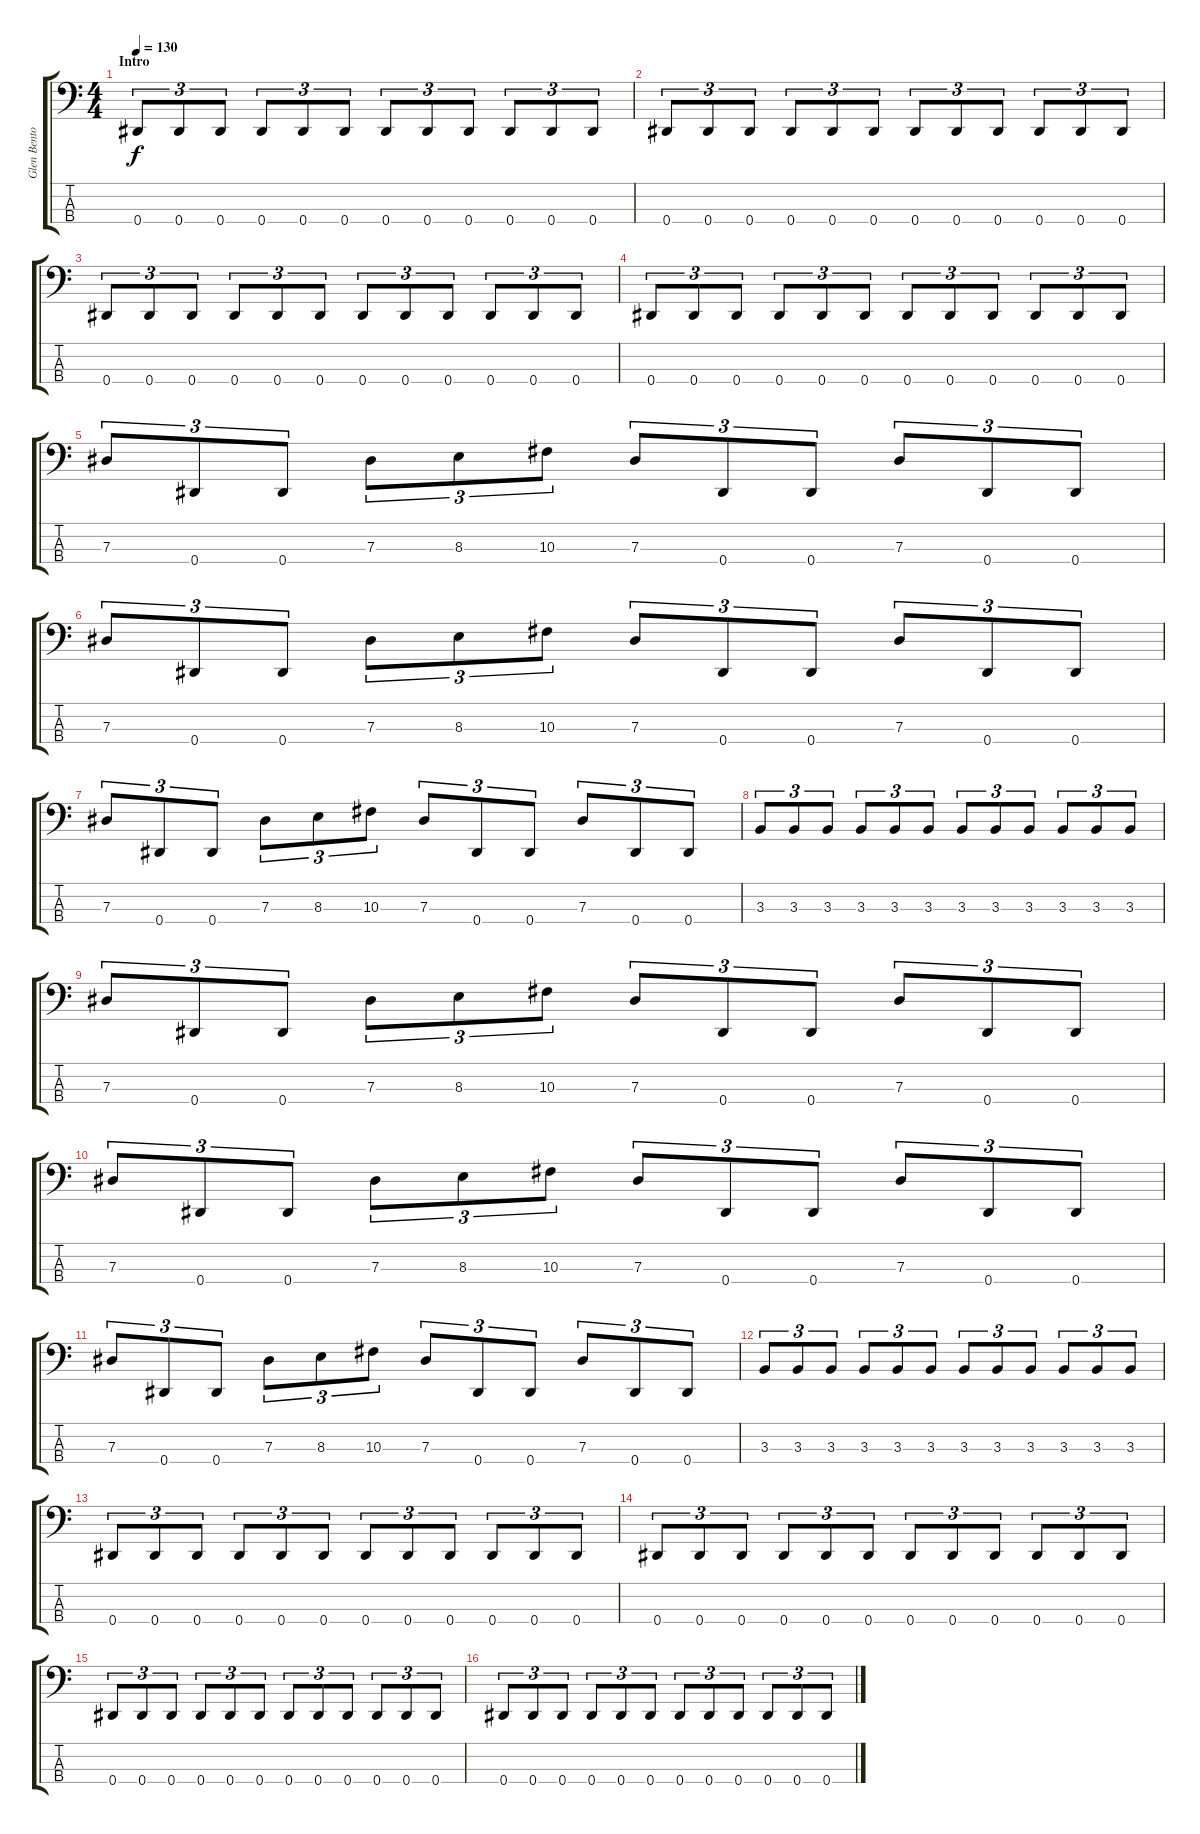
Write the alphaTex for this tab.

\track ("Glen Benton" "Glen Bento") {instrument electricbasspick}
\staff {score tabs}
\tuning (Gb2 Db2 Ab1 Eb1) {hide}
\ts (4 4)
\section ("" "Intro")
\tempo 130
\clef f4
\ks c
0.4.8{tu (3 2) dy f volume 0 instrument electricbasspick} 0.4.8{tu (3 2) volume 14} 0.4.8{tu (3 2)} 0.4.8{tu (3 2)} 0.4.8{tu (3 2)} 0.4.8{tu (3 2)} 0.4.8{tu (3 2)} 0.4.8{tu (3 2)} 0.4.8{tu (3 2)} 0.4.8{tu (3 2)} 0.4.8{tu (3 2)} 0.4.8{tu (3 2)} |
0.4.8{tu (3 2)} 0.4.8{tu (3 2)} 0.4.8{tu (3 2)} 0.4.8{tu (3 2)} 0.4.8{tu (3 2)} 0.4.8{tu (3 2)} 0.4.8{tu (3 2)} 0.4.8{tu (3 2)} 0.4.8{tu (3 2)} 0.4.8{tu (3 2)} 0.4.8{tu (3 2)} 0.4.8{tu (3 2)} |
0.4.8{tu (3 2)} 0.4.8{tu (3 2)} 0.4.8{tu (3 2)} 0.4.8{tu (3 2)} 0.4.8{tu (3 2)} 0.4.8{tu (3 2)} 0.4.8{tu (3 2)} 0.4.8{tu (3 2)} 0.4.8{tu (3 2)} 0.4.8{tu (3 2)} 0.4.8{tu (3 2)} 0.4.8{tu (3 2)} |
0.4.8{tu (3 2)} 0.4.8{tu (3 2)} 0.4.8{tu (3 2)} 0.4.8{tu (3 2)} 0.4.8{tu (3 2)} 0.4.8{tu (3 2)} 0.4.8{tu (3 2)} 0.4.8{tu (3 2)} 0.4.8{tu (3 2)} 0.4.8{tu (3 2)} 0.4.8{tu (3 2)} 0.4.8{tu (3 2)} |
7.3.8{tu (3 2)} 0.4.8{tu (3 2)} 0.4.8{tu (3 2)} 7.3.8{tu (3 2)} 8.3.8{tu (3 2)} 10.3.8{tu (3 2)} 7.3.8{tu (3 2)} 0.4.8{tu (3 2)} 0.4.8{tu (3 2)} 7.3.8{tu (3 2)} 0.4.8{tu (3 2)} 0.4.8{tu (3 2)} |
7.3.8{tu (3 2)} 0.4.8{tu (3 2)} 0.4.8{tu (3 2)} 7.3.8{tu (3 2)} 8.3.8{tu (3 2)} 10.3.8{tu (3 2)} 7.3.8{tu (3 2)} 0.4.8{tu (3 2)} 0.4.8{tu (3 2)} 7.3.8{tu (3 2)} 0.4.8{tu (3 2)} 0.4.8{tu (3 2)} |
7.3.8{tu (3 2)} 0.4.8{tu (3 2)} 0.4.8{tu (3 2)} 7.3.8{tu (3 2)} 8.3.8{tu (3 2)} 10.3.8{tu (3 2)} 7.3.8{tu (3 2)} 0.4.8{tu (3 2)} 0.4.8{tu (3 2)} 7.3.8{tu (3 2)} 0.4.8{tu (3 2)} 0.4.8{tu (3 2)} |
3.3.8{tu (3 2)} 3.3.8{tu (3 2)} 3.3.8{tu (3 2)} 3.3.8{tu (3 2)} 3.3.8{tu (3 2)} 3.3.8{tu (3 2)} 3.3.8{tu (3 2)} 3.3.8{tu (3 2)} 3.3.8{tu (3 2)} 3.3.8{tu (3 2)} 3.3.8{tu (3 2)} 3.3.8{tu (3 2)} |
7.3.8{tu (3 2)} 0.4.8{tu (3 2)} 0.4.8{tu (3 2)} 7.3.8{tu (3 2)} 8.3.8{tu (3 2)} 10.3.8{tu (3 2)} 7.3.8{tu (3 2)} 0.4.8{tu (3 2)} 0.4.8{tu (3 2)} 7.3.8{tu (3 2)} 0.4.8{tu (3 2)} 0.4.8{tu (3 2)} |
7.3.8{tu (3 2)} 0.4.8{tu (3 2)} 0.4.8{tu (3 2)} 7.3.8{tu (3 2)} 8.3.8{tu (3 2)} 10.3.8{tu (3 2)} 7.3.8{tu (3 2)} 0.4.8{tu (3 2)} 0.4.8{tu (3 2)} 7.3.8{tu (3 2)} 0.4.8{tu (3 2)} 0.4.8{tu (3 2)} |
7.3.8{tu (3 2)} 0.4.8{tu (3 2)} 0.4.8{tu (3 2)} 7.3.8{tu (3 2)} 8.3.8{tu (3 2)} 10.3.8{tu (3 2)} 7.3.8{tu (3 2)} 0.4.8{tu (3 2)} 0.4.8{tu (3 2)} 7.3.8{tu (3 2)} 0.4.8{tu (3 2)} 0.4.8{tu (3 2)} |
3.3.8{tu (3 2)} 3.3.8{tu (3 2)} 3.3.8{tu (3 2)} 3.3.8{tu (3 2)} 3.3.8{tu (3 2)} 3.3.8{tu (3 2)} 3.3.8{tu (3 2)} 3.3.8{tu (3 2)} 3.3.8{tu (3 2)} 3.3.8{tu (3 2)} 3.3.8{tu (3 2)} 3.3.8{tu (3 2)} |
0.4.8{tu (3 2)} 0.4.8{tu (3 2)} 0.4.8{tu (3 2)} 0.4.8{tu (3 2)} 0.4.8{tu (3 2)} 0.4.8{tu (3 2)} 0.4.8{tu (3 2)} 0.4.8{tu (3 2)} 0.4.8{tu (3 2)} 0.4.8{tu (3 2)} 0.4.8{tu (3 2)} 0.4.8{tu (3 2)} |
0.4.8{tu (3 2)} 0.4.8{tu (3 2)} 0.4.8{tu (3 2)} 0.4.8{tu (3 2)} 0.4.8{tu (3 2)} 0.4.8{tu (3 2)} 0.4.8{tu (3 2)} 0.4.8{tu (3 2)} 0.4.8{tu (3 2)} 0.4.8{tu (3 2)} 0.4.8{tu (3 2)} 0.4.8{tu (3 2)} |
0.4.8{tu (3 2)} 0.4.8{tu (3 2)} 0.4.8{tu (3 2)} 0.4.8{tu (3 2)} 0.4.8{tu (3 2)} 0.4.8{tu (3 2)} 0.4.8{tu (3 2)} 0.4.8{tu (3 2)} 0.4.8{tu (3 2)} 0.4.8{tu (3 2)} 0.4.8{tu (3 2)} 0.4.8{tu (3 2)} |
0.4.8{tu (3 2)} 0.4.8{tu (3 2)} 0.4.8{tu (3 2)} 0.4.8{tu (3 2)} 0.4.8{tu (3 2)} 0.4.8{tu (3 2)} 0.4.8{tu (3 2)} 0.4.8{tu (3 2)} 0.4.8{tu (3 2)} 0.4.8{tu (3 2)} 0.4.8{tu (3 2)} 0.4.8{tu (3 2)}
